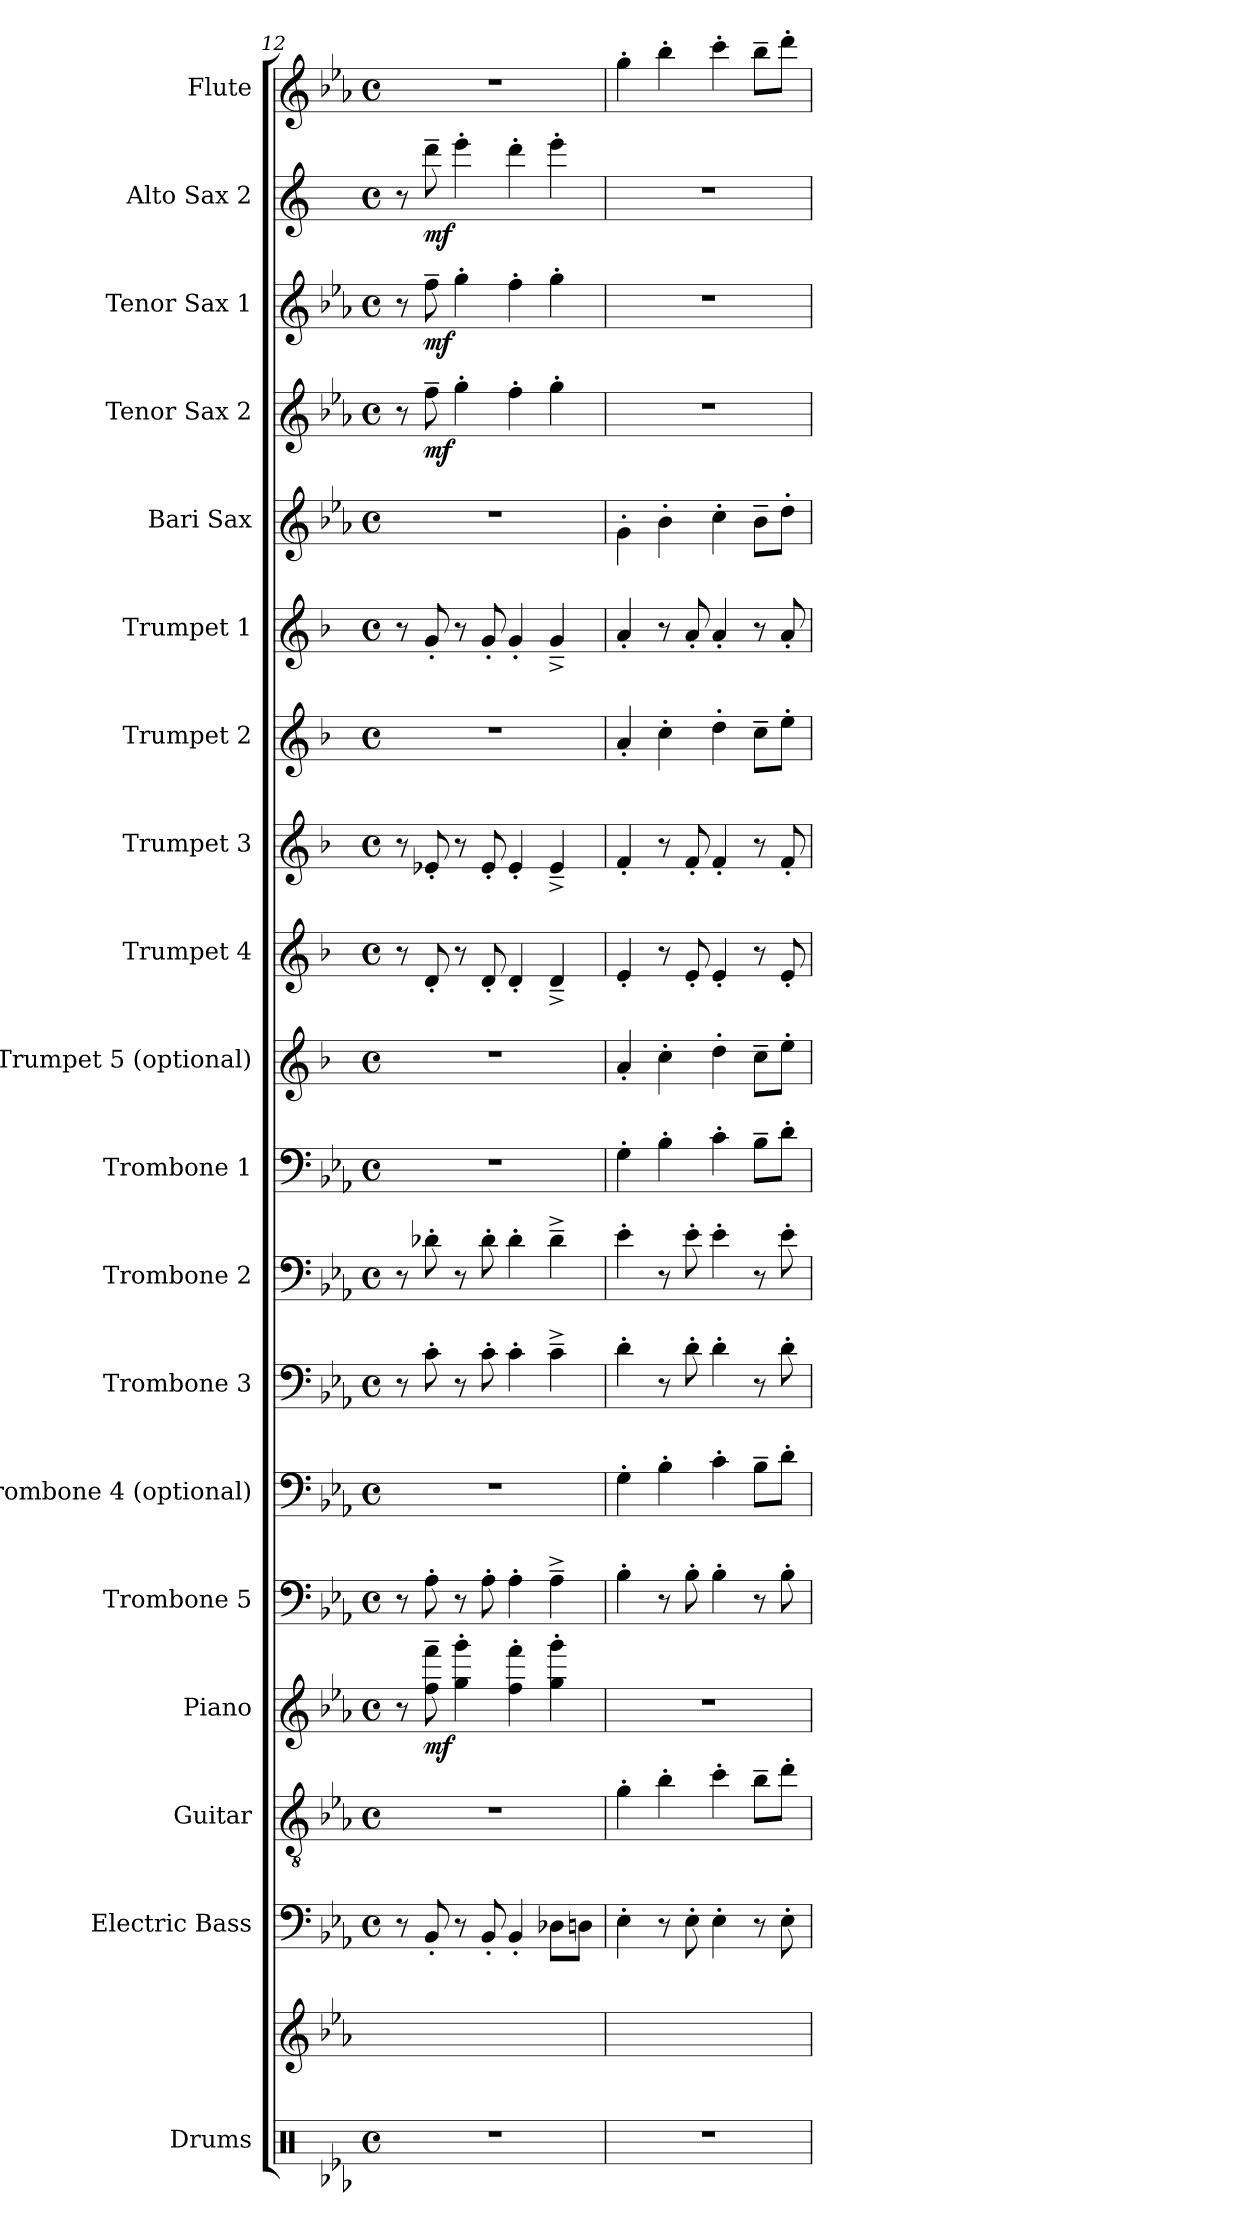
**kern	**kern	**kern	**kern	**kern	**dynam	**kern	**kern	**kern	**kern	**kern	**kern	**kern	**kern	**kern	**kern	**kern	**kern	**dynam	**kern	**dynam	**kern	**dynam	**kern
*part20	*part19	*part18	*part17	*part16	*part16	*part15	*part14	*part13	*part12	*part11	*part10	*part9	*part8	*part7	*part6	*part5	*part4	*part4	*part3	*part3	*part2	*part2	*part1
*staff20	*staff19	*staff18	*staff17	*staff16	*staff16	*staff15	*staff14	*staff13	*staff12	*staff11	*staff10	*staff9	*staff8	*staff7	*staff6	*staff5	*staff4	*staff4	*staff3	*staff3	*staff2	*staff2	*staff1
*I"Drums	*	*I"Electric Bass	*I"Guitar	*I"Piano	*	*I"Trombone 5	*I"Trombone 4 (optional)	*I"Trombone 3	*I"Trombone 2	*I"Trombone 1	*I"Trumpet 5 (optional)	*I"Trumpet 4	*I"Trumpet 3	*I"Trumpet 2	*I"Trumpet 1	*I"Bari Sax	*I"Tenor Sax 2	*	*I"Tenor Sax 1	*	*I"Alto Sax 2	*	*I"Flute
*	*	*	*	*I'Pno	*	*I'Trb	*I'Trb	*I'Trb	*I'Trb	*I'Trb	*I'Tpt	*I'Tpt	*I'Tpt	*I'Tpt	*I'Tpt	*	*I'T Sax	*	*I'T Sax	*	*I'A Sax	*	*I'Fl
*clefX	*clefG2	*clefF4	*clefGv2	*clefG2	*	*clefF4	*clefF4	*clefF4	*clefF4	*clefF4	*clefG2	*clefG2	*clefG2	*clefG2	*clefG2	*clefG2	*clefG2	*	*clefG2	*	*clefG2	*	*clefG2
*	*	*ITrd7c12	*	*	*	*	*	*	*	*	*ITrd1c2	*ITrd1c2	*ITrd1c2	*ITrd1c2	*ITrd1c2	*ITrd12c21	*ITrd8c14	*	*ITrd8c14	*	*ITrd5c9	*	*
*k[b-e-a-]	*k[b-e-a-]	*k[b-e-a-]	*k[b-e-a-]	*k[b-e-a-]	*	*k[b-e-a-]	*k[b-e-a-]	*k[b-e-a-]	*k[b-e-a-]	*k[b-e-a-]	*k[b-e-a-]	*k[b-e-a-]	*k[b-e-a-]	*k[b-e-a-]	*k[b-e-a-]	*k[b-e-a-]	*k[b-e-a-]	*	*k[b-e-a-]	*	*k[b-e-a-]	*	*k[b-e-a-]
*E-:	*E-:	*E-:	*E-:	*E-:	*	*E-:	*E-:	*E-:	*E-:	*E-:	*E-:	*E-:	*E-:	*E-:	*E-:	*E-:	*E-:	*	*E-:	*	*E-:	*	*E-:
*M4/4	*	*M4/4	*M4/4	*M4/4	*	*M4/4	*M4/4	*M4/4	*M4/4	*M4/4	*M4/4	*M4/4	*M4/4	*M4/4	*M4/4	*M4/4	*M4/4	*	*M4/4	*	*M4/4	*	*M4/4
*met(c)	*	*met(c)	*met(c)	*met(c)	*	*met(c)	*met(c)	*met(c)	*met(c)	*met(c)	*met(c)	*met(c)	*met(c)	*met(c)	*met(c)	*met(c)	*met(c)	*	*met(c)	*	*met(c)	*	*met(c)
=12	=12	=12	=12	=12	=12	=12	=12	=12	=12	=12	=12	=12	=12	=12	=12	=12	=12	=12	=12	=12	=12	=12	=12
1r	1ryy	8r	1r	8r	.	8r	1r	8r	8r	1r	1r	8r	8r	1r	8r	1r	8r	.	8r	.	8r	.	1r
!	!	!	!	!	!LO:DY:b	!	!	!	!	!	!	!	!	!	!	!	!	!LO:DY:b	!	!LO:DY:b	!	!LO:DY:b	!
.	.	8BBB-'</	.	8ff\~> 8fff\~>	mf	8A-'>\	.	8c'>\	8d-X'>\	.	.	8c'</	8d-X'</	.	8f'</	.	8f~>\	mf	8f~>\	mf	8ff~>\	mf	.
.	.	8r	.	4gg\'> 4ggg\'>	.	8r	.	8r	8r	.	.	8r	8r	.	8r	.	4g'>\	.	4g'>\	.	4gg'>\	.	.
.	.	8BBB-'</	.	.	.	8A-'>\	.	8c'>\	8d-'>\	.	.	8c'</	8d-'</	.	8f'</	.	.	.	.	.	.	.	.
.	.	4BBB-'</	.	4ff\'> 4fff\'>	.	4A-'>\	.	4c'>\	4d-'>\	.	.	4c'</	4d-'</	.	4f'</	.	4f'>\	.	4f'>\	.	4ff'>\	.	.
.	.	8DD-X\L	.	4gg\'> 4ggg\'>	.	4A-^>~>\	.	4c^>~>\	4d-^>~>\	.	.	4c^<~</	4d-^<~</	.	4f^<~</	.	4g'>\	.	4g'>\	.	4gg'>\	.	.
.	.	8DDn\J	.	.	.	.	.	.	.	.	.	.	.	.	.	.	.	.	.	.	.	.	.
=13	=13	=13	=13	=13	=13	=13	=13	=13	=13	=13	=13	=13	=13	=13	=13	=13	=13	=13	=13	=13	=13	=13	=13
1r	1ryy	4EE-'>\	4g'>\	1r	.	4B-'>\	4G'>\	4d'>\	4e-'>\	4G'>\	4g'</	4d'</	4e-'</	4g'</	4g'</	4G'>\	1r	.	1r	.	1r	.	4gg'>\
.	.	8r	4b-'>\	.	.	8r	4B-'>\	8r	8r	4B-'>\	4b-'>\	8r	8r	4b-'>\	8r	4B-'>\	.	.	.	.	.	.	4bb-'>\
.	.	8EE-'>\	.	.	.	8B-'>\	.	8d'>\	8e-'>\	.	.	8d'</	8e-'</	.	8g'</	.	.	.	.	.	.	.	.
.	.	4EE-'>\	4cc'>\	.	.	4B-'>\	4c'>\	4d'>\	4e-'>\	4c'>\	4cc'>\	4d'</	4e-'</	4cc'>\	4g'</	4c'>\	.	.	.	.	.	.	4ccc'>\
.	.	8r	8b-~>\L	.	.	8r	8B-~>\L	8r	8r	8B-~>\L	8b-~>\L	8r	8r	8b-~>\L	8r	8B-~>\L	.	.	.	.	.	.	8bb-~>\L
.	.	8EE-'>\	8dd'>\J	.	.	8B-'>\	8d'>\J	8d'>\	8e-'>\	8d'>\J	8dd'>\J	8d'</	8e-'</	8dd'>\J	8g'</	8d'>\J	.	.	.	.	.	.	8ddd'>\J
=	=	=	=	=	=	=	=	=	=	=	=	=	=	=	=	=	=	=	=	=	=	=	=
*-	*-	*-	*-	*-	*-	*-	*-	*-	*-	*-	*-	*-	*-	*-	*-	*-	*-	*-	*-	*-	*-	*-	*-
